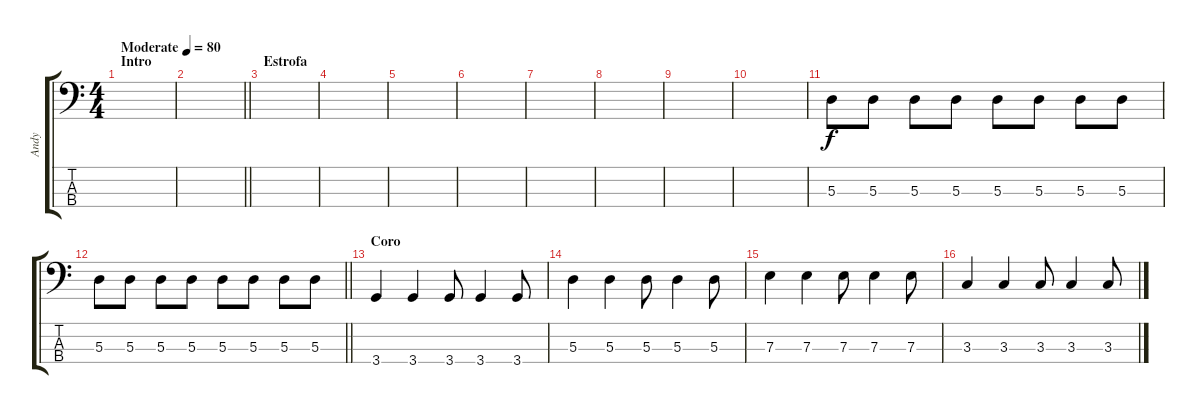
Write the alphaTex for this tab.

\track ("Andy" "Andy") {instrument acousticguitarsteel}
\staff {score tabs}
\tuning (G2 D2 A1 E1) {hide}
\ts (4 4)
\section ("" "Intro")
\tempo (80 "Moderate")
\clef f4
\ks c
|
\barLineRight lightlight
|
\section ("" "Estrofa")
|
|
|
|
|
|
|
|
5.3.8 5.3.8 5.3.8 5.3.8 5.3.8 5.3.8 5.3.8 5.3.8 |
\barLineRight lightlight
5.3.8 5.3.8 5.3.8 5.3.8 5.3.8 5.3.8 5.3.8 5.3.8 |
\section ("" "Coro")
3.4.4 3.4.4 3.4.8 3.4.4 3.4.8 |
5.3.4 5.3.4 5.3.8 5.3.4 5.3.8 |
7.3.4 7.3.4 7.3.8 7.3.4 7.3.8 |
3.3.4 3.3.4 3.3.8 3.3.4 3.3.8
